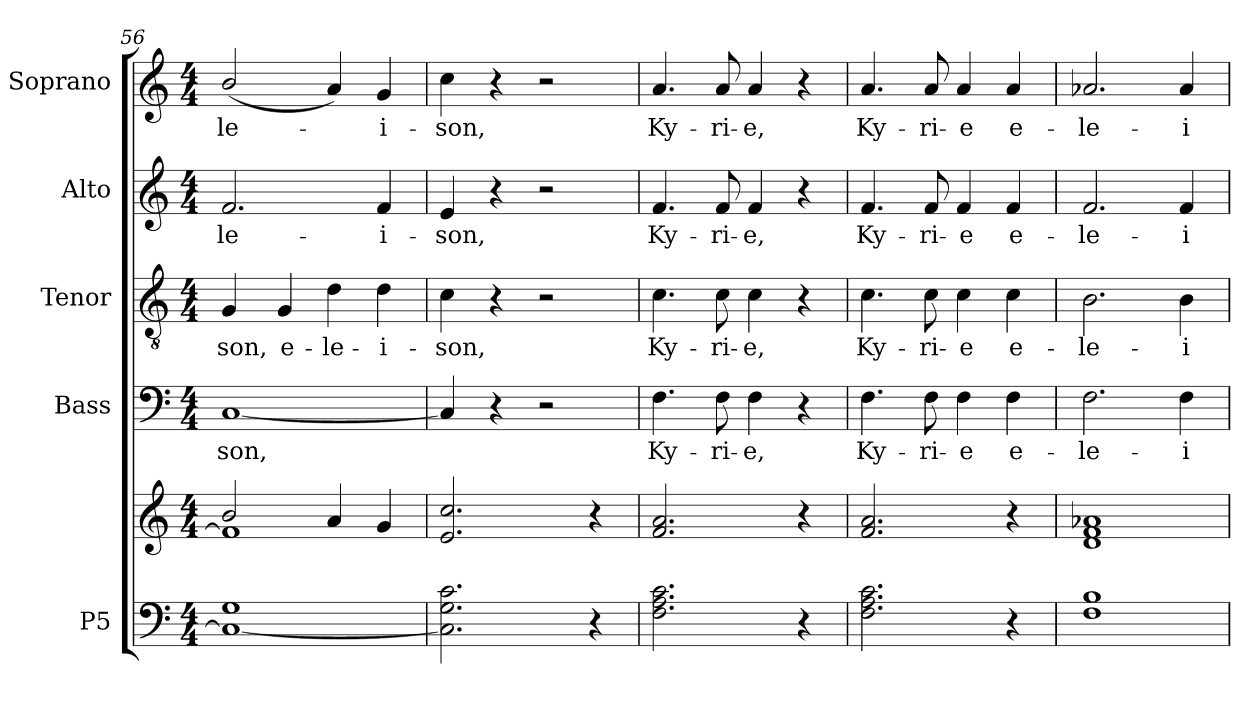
**kern	**kern	**kern	**text	**kern	**text	**kern	**text	**kern	**text
*part5	*part5	*part4	*part4	*part3	*part3	*part2	*part2	*part1	*part1
*staff6	*staff5	*staff4	*staff4	*staff3	*staff3	*staff2	*staff2	*staff1	*staff1
*I"P5	*	*I"Bass	*	*I"Tenor	*	*I"Alto	*	*I"Soprano	*
*	*	*I'B.	*	*I'T.	*	*I'A.	*	*I'S.	*
*clefF4	*clefG2	*clefF4	*	*clefGv2	*	*clefG2	*	*clefG2	*
*	*	*	*	*ITrd7c12	*	*	*	*	*
*k[]	*k[]	*k[]	*	*k[]	*	*k[]	*	*k[]	*
*C:	*C:	*C:	*	*C:	*	*C:	*	*C:	*
*M4/4	*M4/4	*M4/4	*	*M4/4	*	*M4/4	*	*M4/4	*
=56	=56	=56	=56	=56	=56	=56	=56	=56	=56
*	*^	*	*	*	*	*	*	*	*
!	!	!	!	!LO:LY:b:color=#000000	!	!	!	!	!	!
!	!	!	!	!	!	!LO:LY:b:color=#000000	!	!	!	!
!	!	!	!	!	!	!	!	!LO:LY:b:color=#000000	!	!
!	!	!	!	!	!	!	!	!	!	!LO:LY:b:color=#000000
1Ci_ 1Gi	2bi/	1fi]	[1Ci	-son,	4GGi/	-son,	2.fi/	-le-	(2bi/	-le-
!	!	!	!	!	!	!LO:LY:b:color=#000000	!	!	!	!
.	.	.	.	.	4GGi/	e-	.	.	.	.
!	!	!	!	!	!	!LO:LY:b:color=#000000	!	!	!	!
.	4ai/	.	.	.	4Di\	-le-	.	.	4ai/)	.
!	!	!	!	!	!	!LO:LY:b:color=#000000	!	!	!	!
!	!	!	!	!	!	!	!	!LO:LY:b:color=#000000	!	!
!	!	!	!	!	!	!	!	!	!	!LO:LY:b:color=#000000
.	4gi/	.	.	.	4Di\	-i-	4fi/	-i-	4gi/	-i-
*	*v	*v	*	*	*	*	*	*	*	*
=57	=57	=57	=57	=57	=57	=57	=57	=57	=57
!	!	!	!	!	!LO:LY:b:color=#000000	!	!	!	!
!	!	!	!	!	!	!	!LO:LY:b:color=#000000	!	!
!	!	!	!	!	!	!	!	!	!LO:LY:b:color=#000000
2.Ci\] 2.Gi 2.ci	2.ei/ 2.cci	4Ci/]	.	4Ci\	-son,	4ei/	-son,	4cci\	-son,
.	.	4r	.	4r	.	4r	.	4r	.
.	.	2r	.	2r	.	2r	.	2r	.
4r	4r	.	.	.	.	.	.	.	.
!!LO:LB:g=z
=58	=58	=58	=58	=58	=58	=58	=58	=58	=58
!	!	!	!LO:LY:b:color=#000000	!	!	!	!	!	!
!	!	!	!	!	!LO:LY:b:color=#000000	!	!	!	!
!	!	!	!	!	!	!	!LO:LY:b:color=#000000	!	!
!	!	!	!	!	!	!	!	!	!LO:LY:b:color=#000000
2.Fi\ 2.Ai 2.ci	2.fi/ 2.ai	4.Fi\	Ky-	4.Ci\	Ky-	4.fi/	Ky-	4.ai/	Ky-
!	!	!	!LO:LY:b:color=#000000	!	!	!	!	!	!
!	!	!	!	!	!LO:LY:b:color=#000000	!	!	!	!
!	!	!	!	!	!	!	!LO:LY:b:color=#000000	!	!
!	!	!	!	!	!	!	!	!	!LO:LY:b:color=#000000
.	.	8Fi\	-ri-	8Ci\	-ri-	8fi/	-ri-	8ai/	-ri-
!	!	!	!LO:LY:b:color=#000000	!	!	!	!	!	!
!	!	!	!	!	!LO:LY:b:color=#000000	!	!	!	!
!	!	!	!	!	!	!	!LO:LY:b:color=#000000	!	!
!	!	!	!	!	!	!	!	!	!LO:LY:b:color=#000000
.	.	4Fi\	-e,	4Ci\	-e,	4fi/	-e,	4ai/	-e,
4r	4r	4r	.	4r	.	4r	.	4r	.
=59	=59	=59	=59	=59	=59	=59	=59	=59	=59
!	!	!	!LO:LY:b:color=#000000	!	!	!	!	!	!
!	!	!	!	!	!LO:LY:b:color=#000000	!	!	!	!
!	!	!	!	!	!	!	!LO:LY:b:color=#000000	!	!
!	!	!	!	!	!	!	!	!	!LO:LY:b:color=#000000
2.Fi\ 2.Ai 2.ci	2.fi/ 2.ai	4.Fi\	Ky-	4.Ci\	Ky-	4.fi/	Ky-	4.ai/	Ky-
!	!	!	!LO:LY:b:color=#000000	!	!	!	!	!	!
!	!	!	!	!	!LO:LY:b:color=#000000	!	!	!	!
!	!	!	!	!	!	!	!LO:LY:b:color=#000000	!	!
!	!	!	!	!	!	!	!	!	!LO:LY:b:color=#000000
.	.	8Fi\	-ri-	8Ci\	-ri-	8fi/	-ri-	8ai/	-ri-
!	!	!	!LO:LY:b:color=#000000	!	!	!	!	!	!
!	!	!	!	!	!LO:LY:b:color=#000000	!	!	!	!
!	!	!	!	!	!	!	!LO:LY:b:color=#000000	!	!
!	!	!	!	!	!	!	!	!	!LO:LY:b:color=#000000
.	.	4Fi\	-e	4Ci\	-e	4fi/	-e	4ai/	-e
!	!	!	!LO:LY:b:color=#000000	!	!	!	!	!	!
!	!	!	!	!	!LO:LY:b:color=#000000	!	!	!	!
!	!	!	!	!	!	!	!LO:LY:b:color=#000000	!	!
!	!	!	!	!	!	!	!	!	!LO:LY:b:color=#000000
4r	4r	4Fi\	e-	4Ci\	e-	4fi/	e-	4ai/	e-
=60	=60	=60	=60	=60	=60	=60	=60	=60	=60
!	!	!	!LO:LY:b:color=#000000	!	!	!	!	!	!
!	!	!	!	!	!LO:LY:b:color=#000000	!	!	!	!
!	!	!	!	!	!	!	!LO:LY:b:color=#000000	!	!
!	!	!	!	!	!	!	!	!	!LO:LY:b:color=#000000
1Fi 1Bi	1di 1fi 1a-Xi	2.Fi\	-le-	2.BBi\	-le-	2.fi/	-le-	2.a-Xi/	-le-
!	!	!	!LO:LY:b:color=#000000	!	!	!	!	!	!
!	!	!	!	!	!LO:LY:b:color=#000000	!	!	!	!
!	!	!	!	!	!	!	!LO:LY:b:color=#000000	!	!
!	!	!	!	!	!	!	!	!	!LO:LY:b:color=#000000
.	.	4Fi\	-i-	4BBi\	-i-	4fi/	-i-	4a-i/	-i-
=	=	=	=	=	=	=	=	=	=
*-	*-	*-	*-	*-	*-	*-	*-	*-	*-
